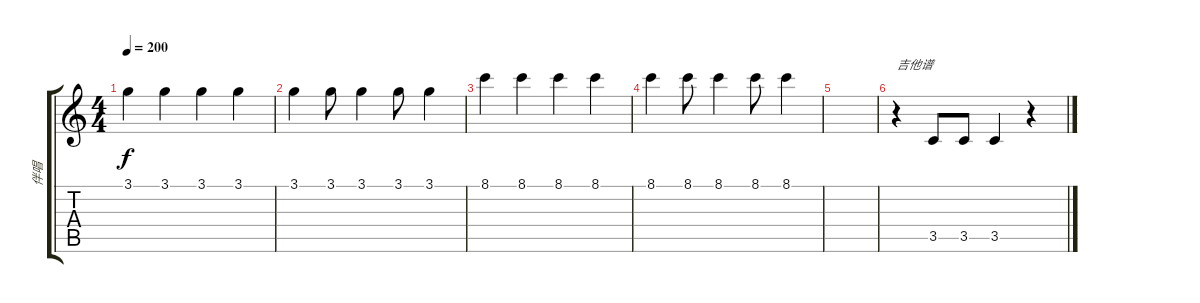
\track ("伴唱" "伴唱") {instrument distortionguitar}
\staff {score tabs}
\tuning (E4 B3 G3 D3 A2 E2) {hide}
\ts (4 4)
\tempo 200
\clef g2
\ks c
3.1.4{dy f} 3.1.4 3.1.4 3.1.4 |
3.1.4 3.1.8 3.1.4 3.1.8 3.1.4 |
8.1.4 8.1.4 8.1.4 8.1.4 |
8.1.4 8.1.8 8.1.4 8.1.8 8.1.4 |
|
r.4{txt "吉他谱"} 3.5.8 3.5.8 3.5.4 r.4
